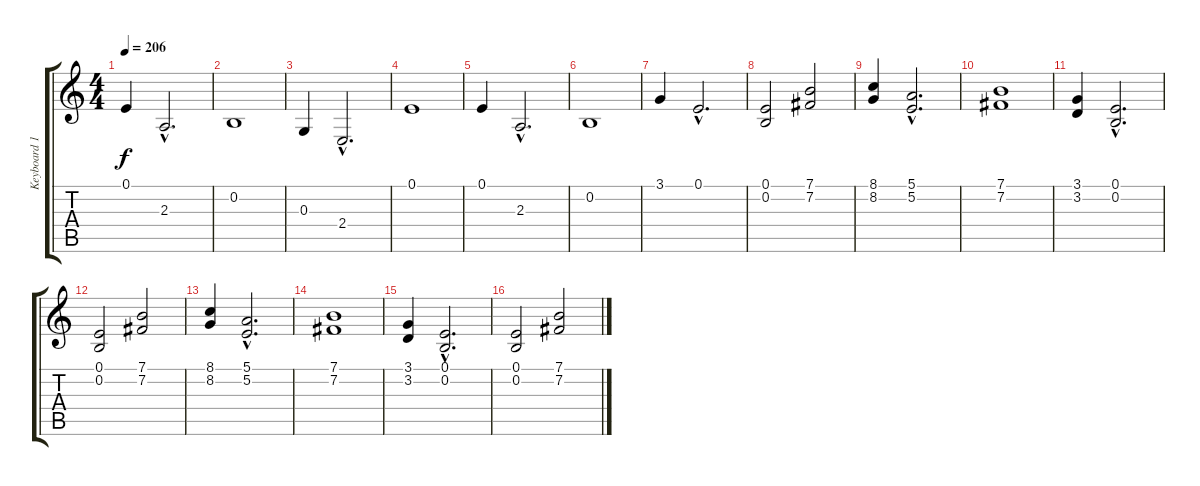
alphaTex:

\track ("Keyboard 1" "Keyboard 1") {instrument stringensemble1}
\staff {score tabs}
\tuning (E4 B3 G3 D3 A2 E2) {hide}
\ts (4 4)
\tempo 206
\clef g2
\ks c
0.1.4{dy f} 2.3{hac}.2{d} |
0.2.1 |
0.3.4 2.4{hac}.2{d} |
0.1.1 |
0.1.4 2.3{hac}.2{d} |
0.2.1 |
3.1.4 0.1{hac}.2{d} |
(0.1 0.2).2 (7.1 7.2).2 |
(8.1 8.2).4 (5.1{hac} 5.2{hac}).2{d} |
(7.1 7.2).1 |
(3.1 3.2).4 (0.1{hac} 0.2{hac}).2{d} |
(0.1 0.2).2 (7.1 7.2).2 |
(8.1 8.2).4 (5.1{hac} 5.2{hac}).2{d} |
(7.1 7.2).1 |
(3.1 3.2).4 (0.1{hac} 0.2{hac}).2{d} |
(0.1 0.2).2 (7.1 7.2).2
